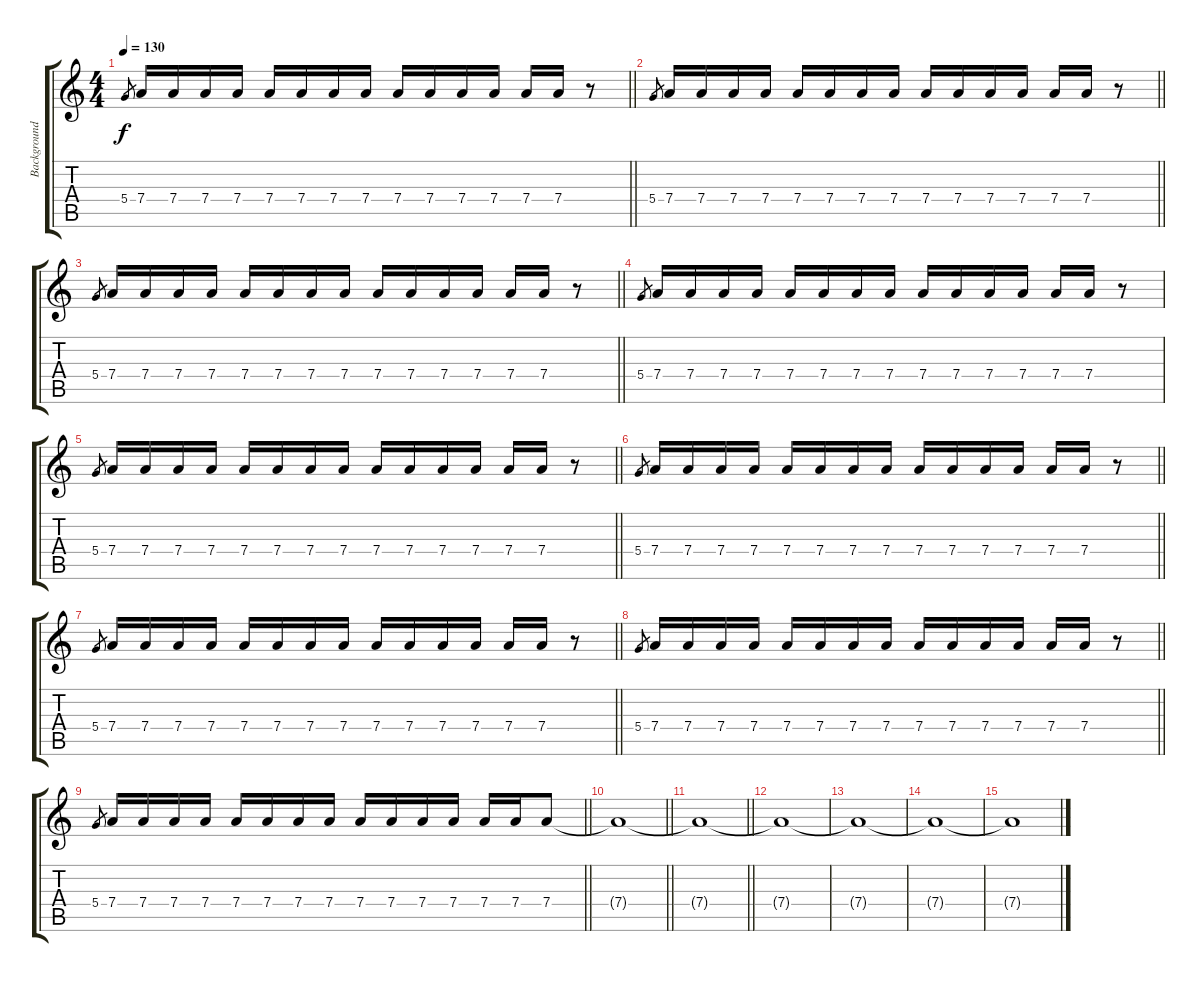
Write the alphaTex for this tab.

\track ("Background [Guitar?]" "Background") {instrument distortionguitar}
\staff {score tabs}
\tuning (E4 B3 G3 D3 A2 E2) {hide}
\ts (4 4)
\tempo 130
\clef g2
\barLineRight lightlight
\ks c
5.4.8{gr dy f} 7.4.16 7.4.16 7.4.16 7.4.16 7.4.16 7.4.16 7.4.16 7.4.16 7.4.16 7.4.16 7.4.16 7.4.16 7.4.16 7.4.16 r.8 |
\barLineRight lightlight
5.4.8{gr} 7.4.16 7.4.16 7.4.16 7.4.16 7.4.16 7.4.16 7.4.16 7.4.16 7.4.16 7.4.16 7.4.16 7.4.16 7.4.16 7.4.16 r.8 |
\barLineRight lightlight
5.4.8{gr} 7.4.16 7.4.16 7.4.16 7.4.16 7.4.16 7.4.16 7.4.16 7.4.16 7.4.16 7.4.16 7.4.16 7.4.16 7.4.16 7.4.16 r.8 |
5.4.8{gr} 7.4.16 7.4.16 7.4.16 7.4.16 7.4.16 7.4.16 7.4.16 7.4.16 7.4.16 7.4.16 7.4.16 7.4.16 7.4.16 7.4.16 r.8 |
\barLineRight lightlight
5.4.8{gr} 7.4.16 7.4.16 7.4.16 7.4.16 7.4.16 7.4.16 7.4.16 7.4.16 7.4.16 7.4.16 7.4.16 7.4.16 7.4.16 7.4.16 r.8 |
\barLineRight lightlight
5.4.8{gr} 7.4.16 7.4.16 7.4.16 7.4.16 7.4.16 7.4.16 7.4.16 7.4.16 7.4.16 7.4.16 7.4.16 7.4.16 7.4.16 7.4.16 r.8 |
\barLineRight lightlight
5.4.8{gr} 7.4.16 7.4.16 7.4.16 7.4.16 7.4.16 7.4.16 7.4.16 7.4.16 7.4.16 7.4.16 7.4.16 7.4.16 7.4.16 7.4.16 r.8 |
\barLineRight lightlight
5.4.8{gr} 7.4.16 7.4.16 7.4.16 7.4.16 7.4.16 7.4.16 7.4.16 7.4.16 7.4.16 7.4.16 7.4.16 7.4.16 7.4.16 7.4.16 r.8 |
\barLineRight lightlight
5.4.8{gr} 7.4.16 7.4.16 7.4.16 7.4.16 7.4.16 7.4.16 7.4.16 7.4.16 7.4.16 7.4.16 7.4.16 7.4.16 7.4.16 7.4.16 7.4.8 |
\barLineRight lightlight
7.4{t}.1 |
\barLineRight lightlight
7.4{t}.1 |
7.4{t}.1{volume 0} |
7.4{t}.1 |
7.4{t}.1 |
7.4{t}.1
